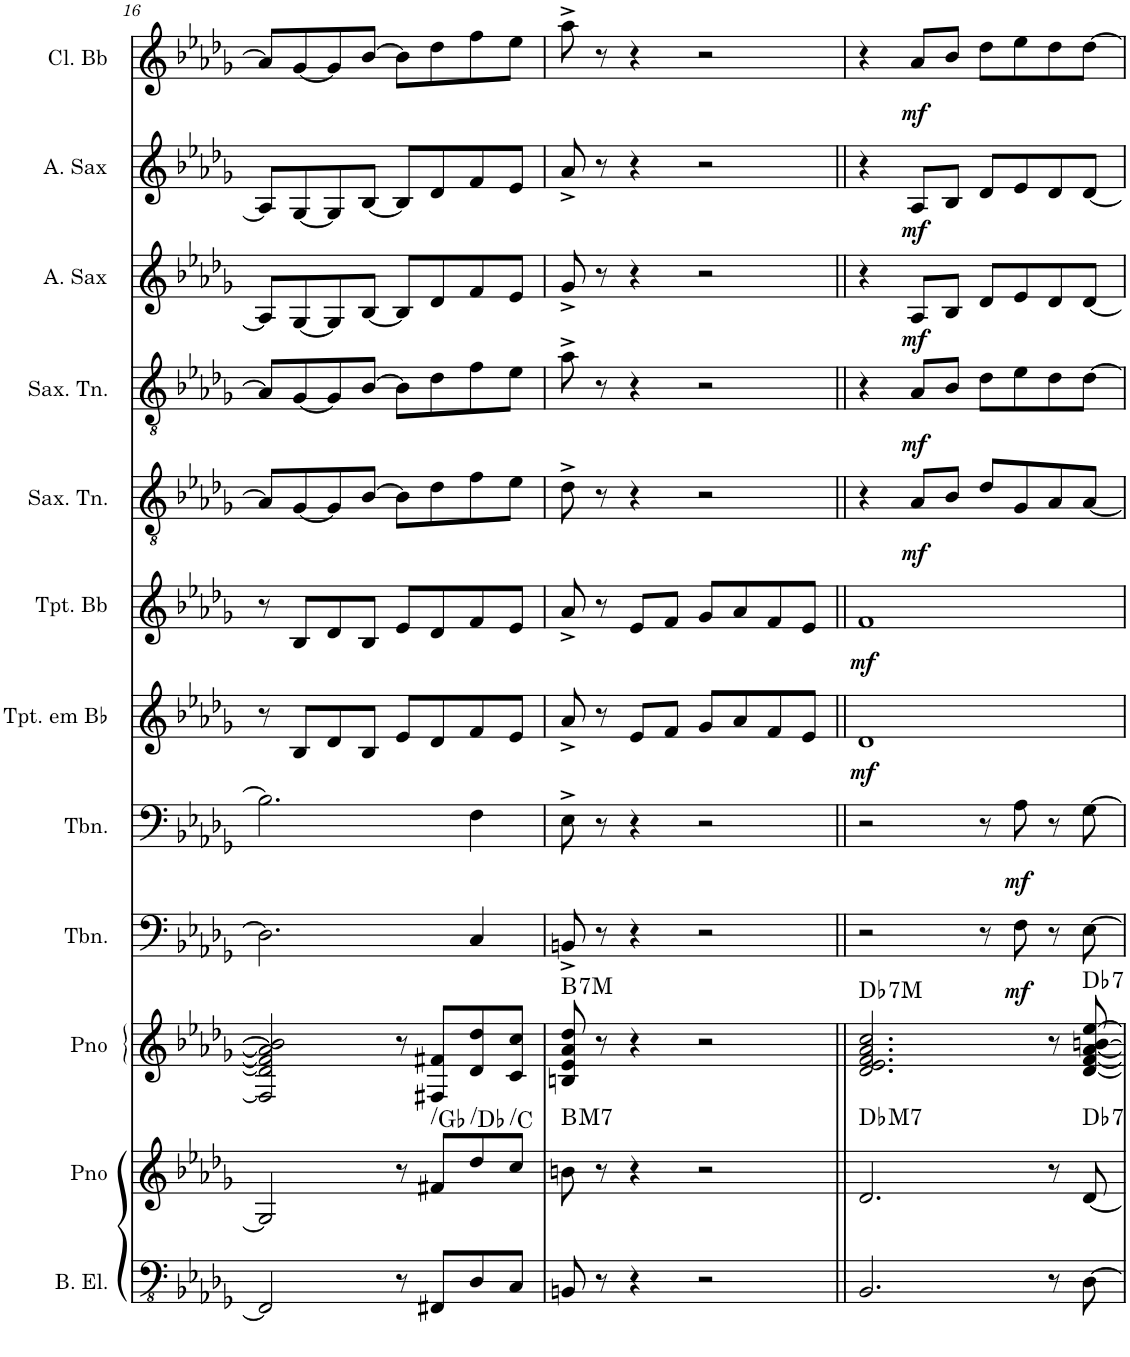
**kern	**kern	**kern	**harte	**kern	**dynam	**kern	**dynam	**kern	**dynam	**kern	**dynam	**kern	**dynam	**kern	**dynam	**kern	**dynam	**kern	**dynam	**kern	**dynam
*part12	*part11	*part10	*part10	*part9	*part9	*part8	*part8	*part7	*part7	*part6	*part6	*part5	*part5	*part4	*part4	*part3	*part3	*part2	*part2	*part1	*part1
*staff12	*staff11	*staff10	*	*staff9	*staff9	*staff8	*staff8	*staff7	*staff7	*staff6	*staff6	*staff5	*staff5	*staff4	*staff4	*staff3	*staff3	*staff2	*staff2	*staff1	*staff1
*I"Baixo elétrico	*I"Piano	*I"Piano	*	*I"Trombone	*	*I"Trombone	*	*I"Trompete em Bb	*	*I"Trompete Bb	*	*I"Saxofone Tenor	*	*I"Saxofone Tenor	*	*I"Saxofone Alto	*	*I"Saxofone Alto	*	*I"Clarineta Bb	*
*I'B. El.	*I'Pno	*I'Pno	*	*I'Tbn.	*	*I'Tbn.	*	*I'Tpt. em Bb	*	*I'Tpt. Bb	*	*I'Sax. Tn.	*	*I'Sax. Tn.	*	*	*	*	*	*I'Cl. Bb	*
!!LO:PB:g=z
*clefFv4	*clefG2	*clefG2	*	*clefF4	*	*clefF4	*	*clefG2	*	*clefG2	*	*clefGv2	*	*clefGv2	*	*clefG2	*	*clefG2	*	*clefG2	*
*	*	*	*	*	*	*	*	*ITrd1c2	*	*ITrd1c2	*	*ITrd8c14	*	*ITrd8c14	*	*ITrd5c9	*	*ITrd5c9	*	*ITrd1c2	*
*k[b-e-a-d-g-]	*k[b-e-a-d-g-]	*k[b-e-a-d-g-]	*	*k[b-e-a-d-g-]	*	*k[b-e-a-d-g-]	*	*k[b-e-a-d-g-]	*	*k[b-e-a-d-g-]	*	*k[b-e-a-d-g-]	*	*k[b-e-a-d-g-]	*	*k[b-e-a-d-g-]	*	*k[b-e-a-d-g-]	*	*k[b-e-a-d-g-]	*
*M4/4	*M4/4	*M4/4	*	*M4/4	*	*M4/4	*	*M4/4	*	*M4/4	*	*M4/4	*	*M4/4	*	*M4/4	*	*M4/4	*	*M4/4	*
=16	=16	=16	=16	=16	=16	=16	=16	=16	=16	=16	=16	=16	=16	=16	=16	=16	=16	=16	=16	=16	=16
2FFF#/]	2G-/]	2F#/] 2d-/] 2f/] 2a-/] 2b-/]	.	2.D-\]	.	2.B-\]	.	8r	.	8r	.	8A-/L]	.	8A-/L]	.	8A-/L]	.	8A-/L]	.	8a-/L]	.
.	.	.	.	.	.	.	.	8B-/L	.	8B-/L	.	[8G-/	.	[8G-/	.	[8G-/	.	[8G-/	.	[8g-/	.
.	.	.	.	.	.	.	.	8d-/	.	8d-/	.	8G-/]	.	8G-/]	.	8G-/]	.	8G-/]	.	8g-/]	.
.	.	.	.	.	.	.	.	8B-/J	.	8B-/J	.	[8B-/J	.	[8B-/J	.	[8B-/J	.	[8B-/J	.	[8b-/J	.
8r	8r	8r	.	.	.	.	.	8e-/L	.	8e-/L	.	8B-\L]	.	8B-\L]	.	8B-/L]	.	8B-/L]	.	8b-\L]	.
8FFF#X/L	8f#X/L	8F#X/ 8f#X/L	.	.	.	.	.	8d-/	.	8d-/	.	8d-\	.	8d-\	.	8d-/	.	8d-/	.	8dd-\	.
8DD-/	8dd-/	8d-/ 8dd-/	.	4C/	.	4F\	.	8f/	.	8f/	.	8f\	.	8f\	.	8f/	.	8f/	.	8ff\	.
8CC/J	8cc/J	8c/ 8cc/J	.	.	.	.	.	8e-/J	.	8e-/J	.	8e-\J	.	8e-\J	.	8e-/J	.	8e-/J	.	8ee-\J	.
=17	=17	=17	=17	=17	=17	=17	=17	=17	=17	=17	=17	=17	=17	=17	=17	=17	=17	=17	=17	=17	=17
!	!	!	!LO:H:kt=7	!	!	!	!	!	!	!	!	!	!	!	!	!	!	!	!	!	!
8BBBn/	8bn\	8Bn/ 8e-/ 8a-/ 8dd-/	B:7	8BBn^/	.	8E-^\	.	8a-^/	.	8a-^/	.	8d-^\	.	8a-^\	.	8g-^/	.	8a-^/	.	8aa-^\	.
8r	8r	8r	.	8r	.	8r	.	8r	.	8r	.	8r	.	8r	.	8r	.	8r	.	8r	.
4r	4r	4r	.	4r	.	4r	.	8e-/L	.	8e-/L	.	4r	.	4r	.	4r	.	4r	.	4r	.
.	.	.	.	.	.	.	.	8f/J	.	8f/J	.	.	.	.	.	.	.	.	.	.	.
2r	2r	2r	.	2r	.	2r	.	8g-/L	.	8g-/L	.	2r	.	2r	.	2r	.	2r	.	2r	.
.	.	.	.	.	.	.	.	8a-/	.	8a-/	.	.	.	.	.	.	.	.	.	.	.
.	.	.	.	.	.	.	.	8f/	.	8f/	.	.	.	.	.	.	.	.	.	.	.
.	.	.	.	.	.	.	.	8e-/J	.	8e-/J	.	.	.	.	.	.	.	.	.	.	.
=18	=18	=18	=18	=18	=18	=18	=18	=18	=18	=18	=18	=18	=18	=18	=18	=18	=18	=18	=18	=18	=18
!	!	!	!LO:H:kt=7	!	!	!	!	!	!LO:DY:b	!	!LO:DY:b	!	!	!	!	!	!	!	!	!	!
2.BBB-/	2.d-/	2.d-/ 2.e-/ 2.f/ 2.a-/ 2.cc/	Db:7	2r	.	2r	.	1d-	mf	1f	mf	4r	.	4r	.	4r	.	4r	.	4r	.
!	!	!	!	!	!	!	!	!	!	!	!	!	!LO:DY:b	!	!LO:DY:b	!	!LO:DY:b	!	!LO:DY:b	!	!LO:DY:b
.	.	.	.	.	.	.	.	.	.	.	.	8A-/L	mf	8A-/L	mf	8A-/L	mf	8A-/L	mf	8a-/L	mf
.	.	.	.	.	.	.	.	.	.	.	.	8B-/J	.	8B-/J	.	8B-/J	.	8B-/J	.	8b-/J	.
.	.	.	.	8r	.	8r	.	.	.	.	.	8d-/L	.	8d-\L	.	8d-/L	.	8d-/L	.	8dd-\L	.
!	!	!	!	!	!LO:DY:b	!	!LO:DY:b	!	!	!	!	!	!	!	!	!	!	!	!	!	!
.	.	.	.	8F\	mf	8A-\	mf	.	.	.	.	8G-/	.	8e-\	.	8e-/	.	8e-/	.	8ee-\	.
8r	8r	8r	.	8r	.	8r	.	.	.	.	.	8A-/	.	8d-\	.	8d-/	.	8d-/	.	8dd-\	.
!	!	!	!LO:H:kt=7	!	!	!	!	!	!	!	!	!	!	!	!	!	!	!	!	!	!
[8DD-\	[8d-/	[8d-/ [8f/ [8a-/ [8bn/ [8ee-/	Db:7	[8E-\	.	[8G-\	.	.	.	.	.	[8A-/J	.	[8d-\J	.	[8d-/J	.	[8d-/J	.	[8dd-\J	.
=	=	=	=	=	=	=	=	=	=	=	=	=	=	=	=	=	=	=	=	=	=
*-	*-	*-	*-	*-	*-	*-	*-	*-	*-	*-	*-	*-	*-	*-	*-	*-	*-	*-	*-	*-	*-
